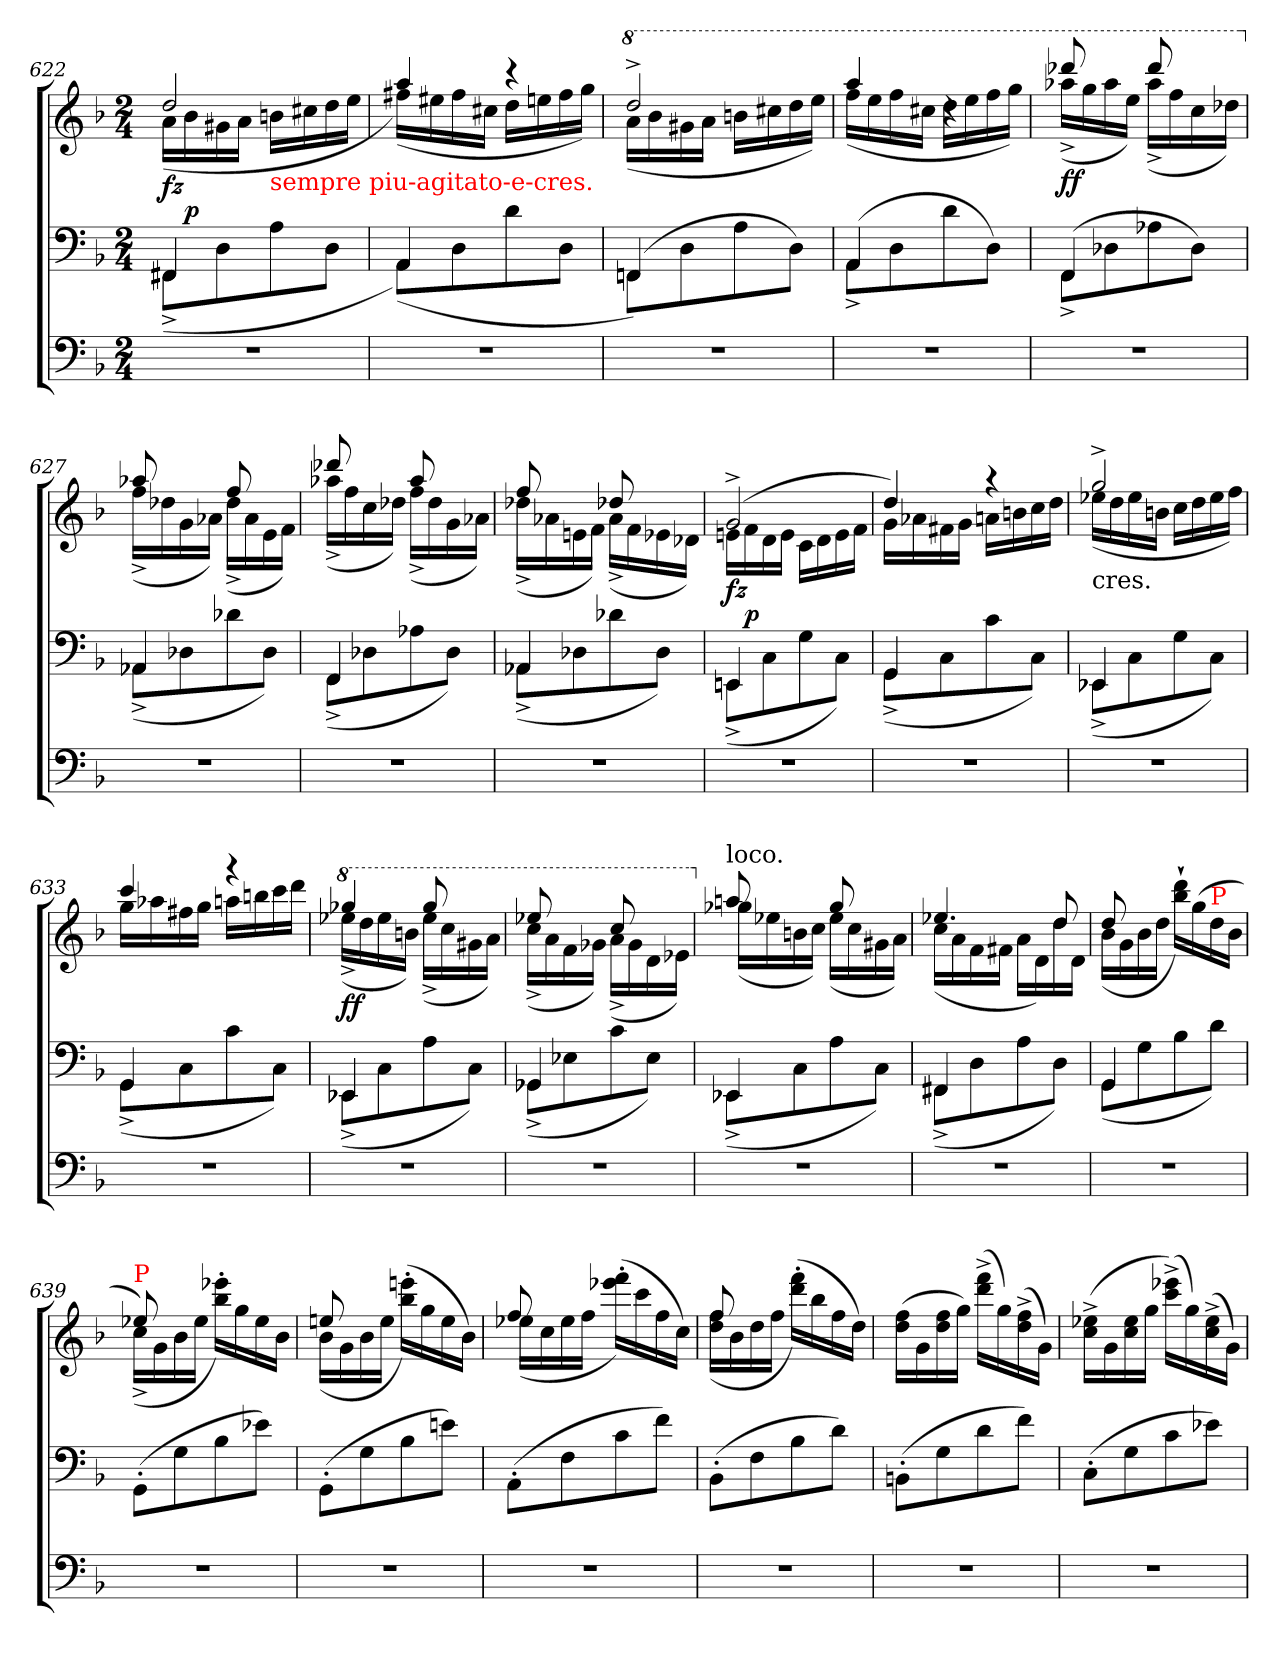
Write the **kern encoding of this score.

**kern	**kern	**kern	**dynam
*part2	*part1	*part1	*part1
*staff3	*staff2	*staff1	*staff1/2
*clefF4	*clefF4	*clefG2	*
*k[b-]	*k[b-]	*k[b-]	*
*F:	*F:	*F:	*
*M2/4	*M2/4	*M2/4	*
=622	=622	=622	=622
*	*^	*^	*
2r	4FF#X	(>8FF#X^<L	2dd	(>16aLL	fz
.	.	.	.	16b-	p
.	.	8D	.	16g#X	.
.	.	.	.	16aJJ	.
!	!	!	!	!LO:TX:b:color=red:t=sempre piu-agitato-e-cres.	!
.	4ryy	8A	.	16bnLL	.
.	.	.	.	16cc#X	.
.	.	8DJ	.	16dd	.
.	.	.	.	16eeJJ	.
=623	=623	=623	=623	=623	=623
2r	4AA	(>8AA\L)	4aa	(>16ff#XLL)	.
.	.	.	.	16ee#X	.
.	.	8D	.	16ff#	.
.	.	.	.	16cc#XJJ	.
.	4ryy	8d	4rccc	16ddLL	.
.	.	.	.	16een	.
.	.	8DJ	.	16ff#	.
.	.	.	.	16ggJJ)	.
=624	=624	=624	=624	=624	=624
*	*	*	*8va	*	*
2r	(4FFn)	8FFnL	2ddd^	(>16aaLL	.
.	.	.	.	16bb-	.
.	.	8D	.	16gg#X	.
.	.	.	.	16aaJJ	.
.	4ryy	8A	.	16bbnLL	.
.	.	.	.	16ccc#X	.
.	.	8DJ)	.	16ddd	.
.	.	.	.	16eeeJJ)	.
=625	=625	=625	=625	=625	=625
2r	(4AA	8AA^<L	4aaa	(>16fffLL	.
.	.	.	.	16eee	.
.	.	8D	.	16fff	.
.	.	.	.	16ccc#XJJ	.
.	4ryy	8d	4rbb	16dddLL	.
.	.	.	.	16eee	.
.	.	8DJ)	.	16fff	.
.	.	.	.	16gggJJ)	.
=626	=626	=626	=626	=626	=626
2r	(4FF	8FF^<L	8dddd-X	(>16aaa-X^<LL	ff
.	.	.	.	16ggg	.
.	.	8D-X	8ryy	16aaa-	.
.	.	.	.	16eeeJJ)	.
.	4ryy	8A-X	8dddd-	(>16aaa-^<LL	.
.	.	.	.	16fff	.
.	.	8D-J)	8ryy	16ccc	.
.	.	.	.	16ddd-XJJ)	.
=627	=627	=627	=627	=627	=627
*	*	*	*X8va	*	*
2r	4AA-X	(>8AA-X^<L	8aa-X	(>16ff^<LL	.
.	.	.	.	16dd-X	.
.	.	8D-X	8ryy	16g	.
.	.	.	.	16a-XJJ)	.
.	4ryy	8d-X	8ff	(>16dd-^<LL	.
.	.	.	.	16a-	.
.	.	8D-J)	8ryy	16e	.
.	.	.	.	16fJJ)	.
=628	=628	=628	=628	=628	=628
2r	4FF	(>8FF^<L	8ddd-X	(>16aa-X^<LL	.
.	.	.	.	16ff	.
.	.	8D-X	8ryy	16cc	.
.	.	.	.	16dd-XJJ)	.
.	4ryy	8A-X	8aa-	(>16ff^<LL	.
.	.	.	.	16dd-	.
.	.	8D-J)	8ryy	16g	.
.	.	.	.	16a-XJJ)	.
=629	=629	=629	=629	=629	=629
2r	4AA-X	(>8AA-X^<L	8ff	(>16dd-X^LL	.
.	.	.	.	16a-X	.
.	.	8D-X	8ryy	16en	.
.	.	.	.	16fJJ)	.
.	4ryy	8d-X	8dd-X	(>16a-^LL	.
.	.	.	.	16f	.
.	.	8D-J)	8ryy	16e-X	.
.	.	.	.	16d-XJJ)	.
=630	=630	=630	=630	=630	=630
2r	4EEn	(>8EEn^<L	(2g^>	16enLL	fz
.	.	.	.	16f	p
.	.	8C	.	16d	.
.	.	.	.	16eJJ	.
.	4ryy	8G	.	16cLL	.
.	.	.	.	16d	.
.	.	8CJ)	.	16e	.
.	.	.	.	16fJJ	.
=631	=631	=631	=631	=631	=631
2r	4GG	(>8GG^<L	4dd)	16gLL	.
.	.	.	.	16a-X	.
.	.	8C	.	16f#X	.
.	.	.	.	16gJJ	.
.	4ryy	8c	4raa	16anLL	.
.	.	.	.	16bn	.
.	.	8CJ)	.	16cc	.
.	.	.	.	16ddJJ	.
=632	=632	=632	=632	=632	=632
!	!	!	!LO:TX:c:t=cres.	!	!
2r	4EE-X	(>8EE-X^<L	2gg^>	(>16ee-XLL	.
.	.	.	.	16dd	.
.	.	8C	.	16ee-	.
.	.	.	.	16bnJJ	.
.	4ryy	8G	.	16ccLL	.
.	.	.	.	16dd	.
.	.	8CJ)	.	16ee-	.
.	.	.	.	16ffJJ)	.
=633	=633	=633	=633	=633	=633
2r	4GG	(>8GG^<L	4ccc	16ggLL	.
.	.	.	.	16aa-X	.
.	.	8C	.	16ff#X	.
.	.	.	.	16ggJJ	.
.	4ryy	8c	4rggg	16aanLL	.
.	.	.	.	16bbn	.
.	.	8CJ)	.	16ccc	.
.	.	.	.	16dddJJ	.
=634	=634	=634	=634	=634	=634
*	*	*	*8va	*	*
2r	4EE-X	(>8EE-X^<L	4ggg-X	(>16eee-X^<LL	ff
.	.	.	.	16ddd	.
.	.	8C	.	16eee-	.
.	.	.	.	16bbnJJ)	.
.	4ryy	8A	8ggg-	(>16eee-^<LL	.
.	.	.	.	16ccc	.
.	.	8CJ)	8ryy	16gg#X	.
.	.	.	.	16aaJJ)	.
=635	=635	=635	=635	=635	=635
2r	4GG-X	(>8GG-X^<L	8eee-X	(>16ccc^<LL	.
.	.	.	.	16aa	.
.	.	8E-X	8ryy	16ff	.
.	.	.	.	16gg-XJJ)	.
.	4ryy	8c	8ccc	(>16aa^<LL	.
.	.	.	.	16gg-	.
.	.	8E-J)	8ryy	16dd	.
.	.	.	.	16ee-XJJ)	.
=636	=636	=636	=636	=636	=636
*	*	*	*X8va	*	*
!	!	!	!LO:TX:a:t=loco.	!	!
2r	4EE-X	(>8EE-X^<L	8aan	(>16gg-XLL	.
.	.	.	.	16ee-X	.
.	.	8C	8ryy	16bn	.
.	.	.	.	16ccJJ)	.
.	4ryy	8A	8gg-	(>16ee-LL	.
.	.	.	.	16cc	.
.	.	8CJ)	8ryy	16g#X	.
.	.	.	.	16aJJ)	.
=637	=637	=637	=637	=637	=637
2r	4FF#X	(>8FF#X^<L	4.ee-X	(>16ccLL	.
.	.	.	.	16a	.
.	.	8D	.	16f	.
.	.	.	.	16f#XJJ	.
.	4ryy	8A	.	16aLL	.
.	.	.	.	16d)	.
.	.	8DJ)	8dd	16dd	.
.	.	.	.	16dJJ	.
=638	=638	=638	=638	=638	=638
2r	4GG	(>8GGL	8dd	(>16b-LL	.
.	.	.	.	16g	.
.	.	8G	8ryy	16b-	.
.	.	.	.	16ddJJ	.
.	4ryy	8B-	8ryy	16ddd`> 16bb-`>LL)	.
.	.	.	.	(16gg	.
!	!	!	!LO:TX:a:color=red:t=P	!	!
.	.	8dJ)	8ryy	16dd	.
.	.	.	.	16b-JJ	.
*	*v	*v	*	*	*
=639	=639	=639	=639	=639
!	!	!LO:TX:a:color=red:t=P	!	!
2r	(8GG'>L	8ee-X)	(>16cc^<LL	.
.	.	.	16g	.
.	8G	8ryy	16b-	.
.	.	.	16ee-JJ	.
.	8B-	8ryy	16eee-'> 16bb-'>LL)	.
.	.	.	16gg	.
.	8e-XJ)	8ryy	16ee-	.
.	.	.	16b-JJ	.
=640	=640	=640	=640	=640
2r	(8GG'>L	8een	(>16b-LL	.
.	.	.	16g	.
.	8G	8ryy	16b-	.
.	.	.	16eeJJ	.
.	8B-	8ryy	(>16eeen'> 16bb-'>LL)	.
.	.	.	16gg	.
.	8enJ)	8ryy	16ee	.
.	.	.	16b-JJ)	.
=641	=641	=641	=641	=641
2r	(8AA'>L	8ff	(>16ee-XLL	.
.	.	.	16cc	.
.	8F	8ryy	16ee-	.
.	.	.	16ffJJ	.
.	8c	8ryy	(16fff'> 16eee-X'>LL)	.
.	.	.	16ccc	.
.	8fJ)	8ryy	16ff	.
.	.	.	16ccJJ)	.
=642	=642	=642	=642	=642
2r	(8BB-'>L	8ff	(>16ff 16ddLL	.
.	.	.	16b-	.
.	8F	8ryy	16dd	.
.	.	.	16ffJJ	.
.	8B-	8ryy	(>16fff'> 16ddd'>LL)	.
.	.	.	16bb-	.
.	8dJ)	8ryy	16ff	.
.	.	.	16ddJJ)	.
*	*	*v	*v	*
=643	=643	=643	=643
2r	(8BBn'>L	(16ff 16ddLL	.
.	.	16g	.
.	8G	16ff 16dd	.
.	.	16ggJJ)	.
.	8d	(16fff^< 16ddd^<LL	.
.	.	16gg)	.
.	8fJ)	(16ff^< 16dd^<	.
.	.	16gJJ)	.
=644	=644	=644	=644
2r	(8C'>L	(16ee-X^< 16cc^<LL	.
.	.	16g	.
.	8G	16ee- 16cc	.
.	.	16ggJJ	.
.	8c	(16eee-X^< 16ccc^<LL)	.
.	.	16gg)	.
.	8e-XJ)	(16ee-^< 16cc^<	.
.	.	16gJJ)	.
=	=	=	=
*-	*-	*-	*-
